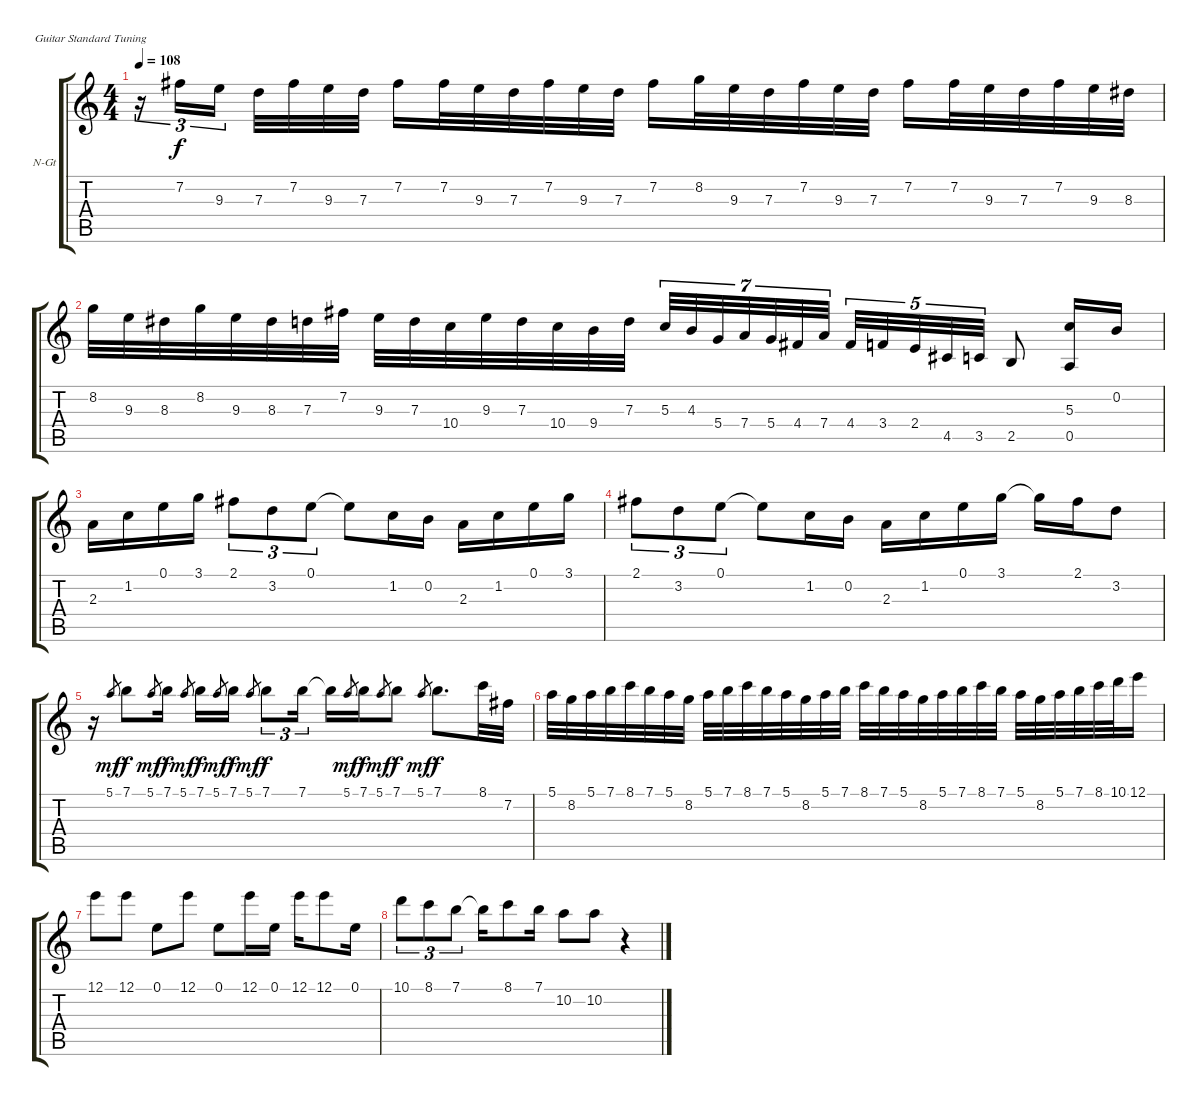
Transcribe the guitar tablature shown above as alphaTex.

\bracketExtendMode groupsimilarinstruments
\firstSystemTrackNameOrientation horizontal
\otherSystemsTrackNameOrientation horizontal
\track ("Al Di Meola" "N-Gt") {instrument acousticguitarnylon}
\staff {score tabs}
\tuning (E4 B3 G3 D3 A2 E2)
\ts (4 4)
\tempo 108
\clef g2
\ks c
r.16{tu (3 2) dy f} 7.2.16{tu (3 2)} 9.3.16{tu (3 2)} 7.3.32 7.2.32 9.3.32 7.3.32 7.2.16 7.2.32 9.3.32 7.3.32 7.2.32 9.3.32 7.3.32 7.2.16 8.2.32 9.3.32 7.3.32 7.2.32 9.3.32 7.3.32 7.2.16 7.2.32 9.3.32 7.3.32 7.2.32 9.3.32 8.3.32 |
8.2.32 9.3.32 8.3.32 8.2.32 9.3.32 8.3.32 7.3.32 7.2.32 9.3.32 7.3.32 10.4.32 9.3.32 7.3.32 10.4.32 9.4.32 7.3.32 5.3.32{tu (7 4)} 4.3.32{tu (7 4)} 5.4.32{tu (7 4)} 7.4.32{tu (7 4)} 5.4.32{tu (7 4)} 4.4.32{tu (7 4)} 7.4.32{tu (7 4)} 4.4.32{tu (5 4)} 3.4.32{tu (5 4)} 2.4.32{tu (5 4)} 4.5.32{tu (5 4)} 3.5.32{tu (5 4)} 2.5.8 (5.3 0.5).16 0.2.16 |
2.3.16 1.2.16 0.1.16 3.1.16 2.1.8{tu (3 2)} 3.2.8{tu (3 2)} 0.1.8{tu (3 2)} 0.1{t}.8 1.2.16 0.2.16 2.3.16 1.2.16 0.1.16 3.1.16 |
2.1.8{tu (3 2)} 3.2.8{tu (3 2)} 0.1.8{tu (3 2)} 0.1{t}.8 1.2.16 0.2.16 2.3.16 1.2.16 0.1.16 3.1.16 3.1{t}.16 2.1.16 3.2.8 |
r.16 5.1.8{gr dy mf} 7.1.8{dy f} 5.1.8{gr dy mf} 7.1.16{dy f} 5.1.8{gr dy mf} 7.1.16{dy f} 5.1.8{gr dy mf} 7.1.16{dy f} 5.1.8{gr dy mf} 7.1.8{tu (3 2) dy f} 7.1.16{tu (3 2)} 7.1{t}.16 5.1.8{gr dy mf} 7.1.16{dy f} 5.1.8{gr dy mf} 7.1.8{dy f} 5.1.8{gr dy mf} 7.1.8{d dy f} 8.1.32 7.2.32 |
5.1.32 8.2.32 5.1.32 7.1.32 8.1.32 7.1.32 5.1.32 8.2.32 5.1.32 7.1.32 8.1.32 7.1.32 5.1.32 8.2.32 5.1.32 7.1.32 8.1.32 7.1.32 5.1.32 8.2.32 5.1.32 7.1.32 8.1.32 7.1.32 5.1.32 8.2.32 5.1.32 7.1.32 8.1.32 10.1.32 12.1.16 |
12.1.8 12.1.8 0.1.8 12.1.8 0.1.8 12.1.16 0.1.16 12.1.16 12.1.8 0.1.16 |
10.1.8{tu (3 2)} 8.1.8{tu (3 2)} 7.1.8{tu (3 2)} 7.1{t}.16 8.1.8 7.1.16 10.2.8 10.2.8 r.4
